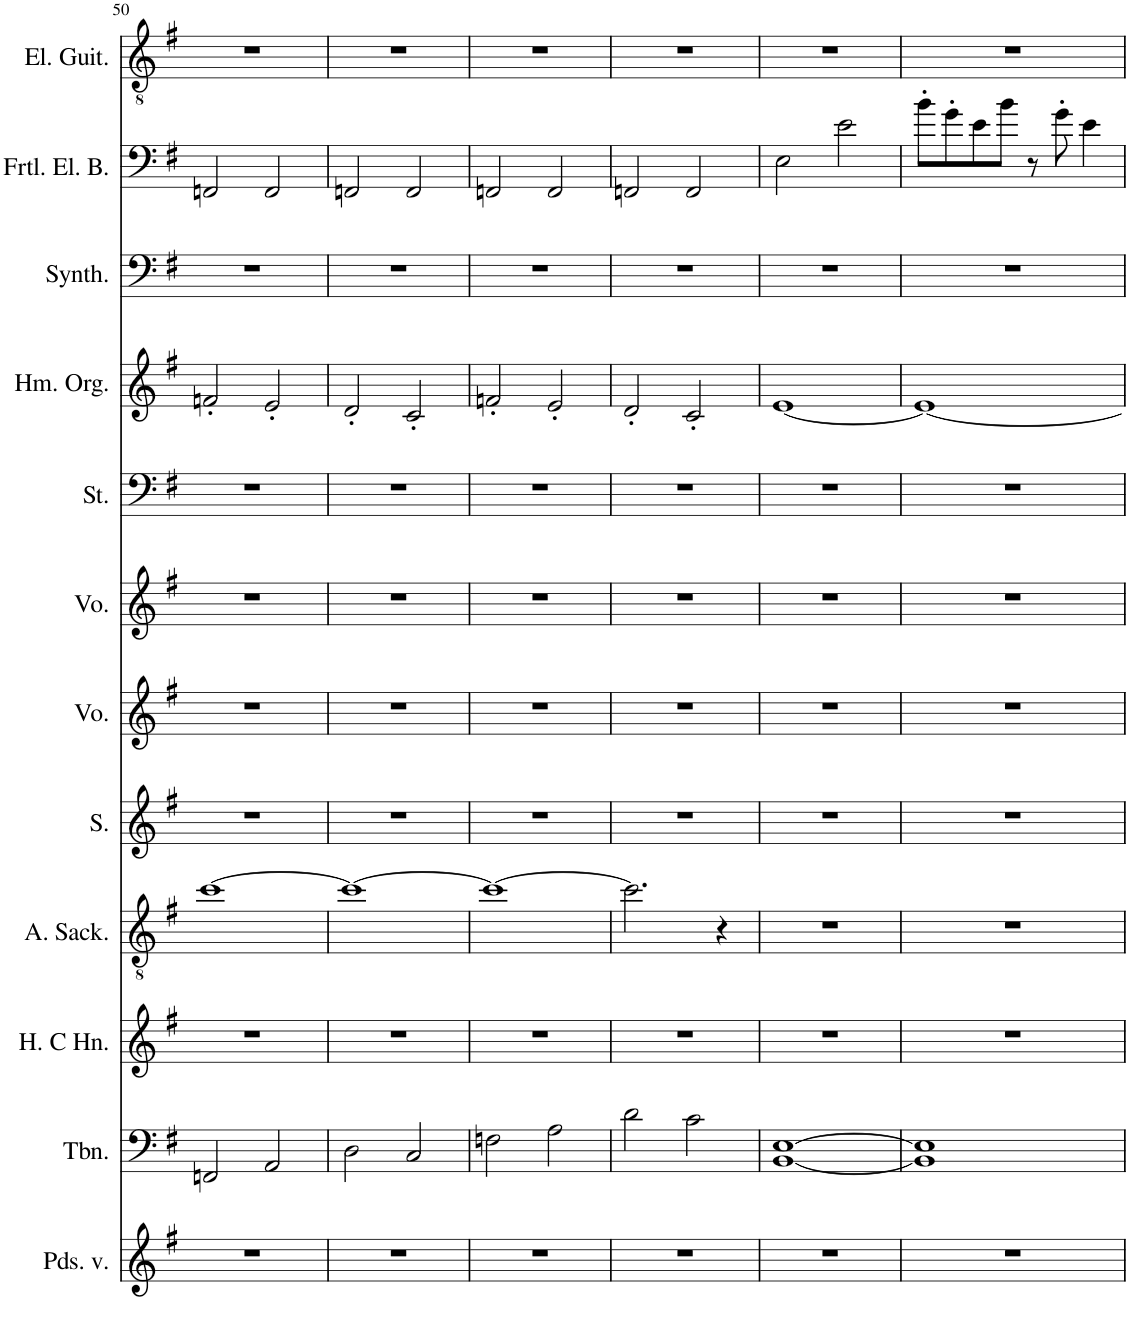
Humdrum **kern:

**kern	**kern	**kern	**kern	**kern	**kern	**kern	**kern	**kern	**kern	**kern	**kern
*part12	*part11	*part10	*part9	*part8	*part7	*part6	*part5	*part4	*part3	*part2	*part1
*staff12	*staff11	*staff10	*staff9	*staff8	*staff7	*staff6	*staff5	*staff4	*staff3	*staff2	*staff1
*I"Pardessus de viole, Violin	*I"Trombone, Brass	*I"High C Horn, Brass	*I"Alto Sackbut, Brass	*I"Soprano, Choirs	*I"Voice, Choirs	*I"Voice, Choirs	*I"Strings, Strings	*I"Hammond Organ, Organ	*I"String Synthesizer, Bass 2	*I"Fretless Electric Bass, Bass	*I"Electric Guitar, Guitar2
*I'Pds. v.	*I'Tbn.	*I'H. C Hn.	*I'A. Sack.	*I'S.	*I'Vo.	*I'Vo.	*I'St.	*I'Hm. Org.	*I'Synth.	*I'Frtl. El. B.	*I'El. Guit.
!!LO:PB:g=z
*clefG2	*clefF4	*clefG2	*clefGv2	*clefG2	*clefG2	*clefG2	*clefF4	*clefG2	*clefF4	*clefF4	*clefGv2
*	*	*Trd7c12	*	*	*	*	*	*	*	*Trd7c12	*
*k[f#]	*k[f#]	*k[f#]	*k[f#]	*k[f#]	*k[f#]	*k[f#]	*k[f#]	*k[f#]	*k[f#]	*k[f#]	*k[f#]
*M4/4	*M4/4	*M4/4	*M4/4	*M4/4	*M4/4	*M4/4	*M4/4	*M4/4	*M4/4	*M4/4	*M4/4
=50	=50	=50	=50	=50	=50	=50	=50	=50	=50	=50	=50
1r	2FFn/	1r	[1cc	1r	1r	1r	1r	2fn'/	1r	2FFn/	1r
.	2AA/	.	.	.	.	.	.	2e'/	.	2FF/	.
=51	=51	=51	=51	=51	=51	=51	=51	=51	=51	=51	=51
1r	2D\	1r	1cc_	1r	1r	1r	1r	2d'/	1r	2FFn/	1r
.	2C/	.	.	.	.	.	.	2c'/	.	2FF/	.
=52	=52	=52	=52	=52	=52	=52	=52	=52	=52	=52	=52
1r	2Fn\	1r	1cc_	1r	1r	1r	1r	2fn'/	1r	2FFn/	1r
.	2A\	.	.	.	.	.	.	2e'/	.	2FF/	.
=53	=53	=53	=53	=53	=53	=53	=53	=53	=53	=53	=53
1r	2d\	1r	2.cc\]	1r	1r	1r	1r	2d'/	1r	2FFn/	1r
.	2c\	.	.	.	.	.	.	2c'/	.	2FF/	.
.	.	.	4r	.	.	.	.	.	.	.	.
=54	=54	=54	=54	=54	=54	=54	=54	=54	=54	=54	=54
1r	[1BB [1E	1r	1r	1r	1r	1r	1r	[1e	1r	2E\	1r
.	.	.	.	.	.	.	.	.	.	2e\	.
=55	=55	=55	=55	=55	=55	=55	=55	=55	=55	=55	=55
1r	1BB] 1E]	1r	1r	1r	1r	1r	1r	1e_	1r	8b'\L	1r
.	.	.	.	.	.	.	.	.	.	8g'\	.
.	.	.	.	.	.	.	.	.	.	8e\	.
.	.	.	.	.	.	.	.	.	.	8b\J	.
.	.	.	.	.	.	.	.	.	.	8r	.
.	.	.	.	.	.	.	.	.	.	8g'\	.
.	.	.	.	.	.	.	.	.	.	4e\	.
=	=	=	=	=	=	=	=	=	=	=	=
*-	*-	*-	*-	*-	*-	*-	*-	*-	*-	*-	*-
